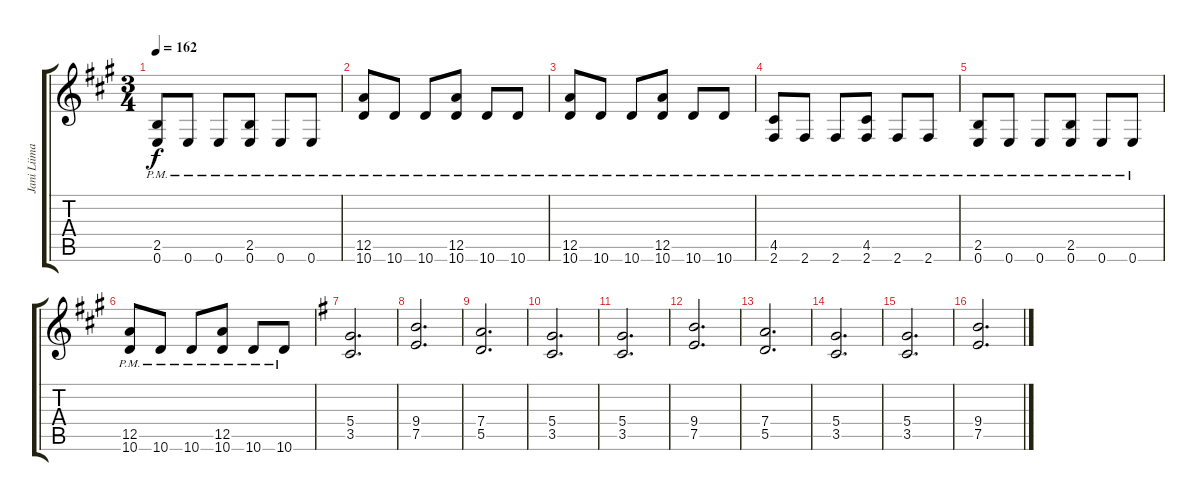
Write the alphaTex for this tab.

\track ("Jani Liimatainen (Rhythm)" "Jani Liima") {instrument overdrivenguitar}
\staff {score tabs}
\tuning (E4 B3 G3 D3 A2 E2) {hide}
\ts (3 4)
\tempo 162
\clef g2
\ks a
(2.5 0.6{pm}).8{dy f} 0.6{pm}.8 0.6{pm}.8 (2.5 0.6{pm}).8 0.6{pm}.8 0.6{pm}.8 |
(12.5 10.6{pm}).8 10.6{pm}.8 10.6{pm}.8 (12.5 10.6{pm}).8 10.6{pm}.8 10.6{pm}.8 |
(12.5 10.6{pm}).8 10.6{pm}.8 10.6{pm}.8 (12.5 10.6{pm}).8 10.6{pm}.8 10.6{pm}.8 |
(4.5 2.6{pm}).8 2.6{pm}.8 2.6{pm}.8 (4.5 2.6{pm}).8 2.6{pm}.8 2.6{pm}.8 |
(2.5 0.6{pm}).8 0.6{pm}.8 0.6{pm}.8 (2.5 0.6{pm}).8 0.6{pm}.8 0.6{pm}.8 |
(12.5 10.6{pm}).8 10.6{pm}.8 10.6{pm}.8 (12.5 10.6{pm}).8 10.6{pm}.8 10.6{pm}.8 |
\ks g
(5.4 3.5).2{d} |
(9.4 7.5).2{d} |
(7.4 5.5).2{d} |
(5.4 3.5).2{d} |
(5.4 3.5).2{d} |
(9.4 7.5).2{d} |
(7.4 5.5).2{d} |
(5.4 3.5).2{d} |
(5.4 3.5).2{d} |
(9.4 7.5).2{d}
